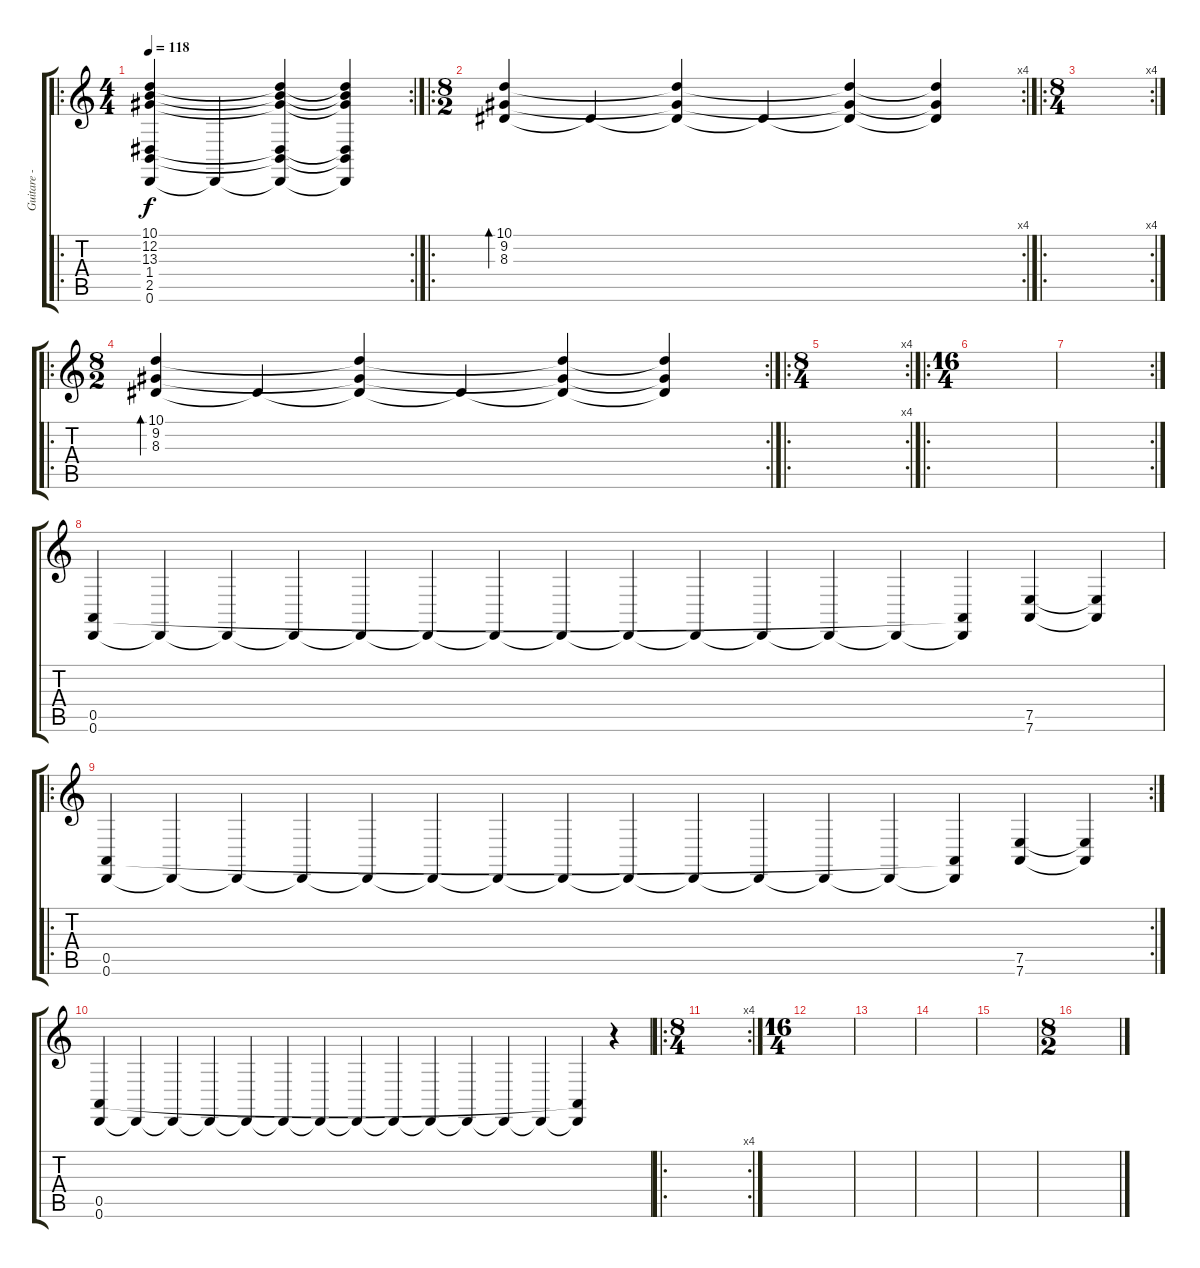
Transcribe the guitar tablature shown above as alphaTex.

\track ("Guitare - 1" "Guitare - ") {instrument electricpiano1}
\staff {score tabs}
\tuning (E4 B3 G3 D3 A2 D2) {hide}
\ro
\rc 2
\ts (4 4)
\tempo 118
\clef g2
\ks c
(10.1 12.2 13.3 1.4 2.5 0.6).4{dy f volume 12 instrument pad2warm} 0.6{t}.4 (10.1{t} 12.2{t} 13.3{t} 1.4{t} 2.5{t} 0.6{t}).4 (10.1{t} 12.2{t} 13.3{t} 1.4{t} 2.5{t} 0.6{t}).4 |
\ro
\rc 4
\ts (8 2)
(10.1 9.2 8.3).4{bd 480} 8.3{t}.4 (10.1{t} 9.2{t} 8.3{t}).4 8.3{t}.4 (10.1{t} 9.2{t} 8.3{t}).4 (10.1{t} 9.2{t} 8.3{t}).4 |
\ro
\rc 4
\ts (8 4)
|
\ro
\rc 2
\ts (8 2)
(10.1 9.2 8.3).4{bd 480} 8.3{t}.4 (10.1{t} 9.2{t} 8.3{t}).4 8.3{t}.4 (10.1{t} 9.2{t} 8.3{t}).4 (10.1{t} 9.2{t} 8.3{t}).4 |
\ro
\rc 4
\ts (8 4)
|
\ro
\ts (16 4)
|
\rc 2
|
(0.5 0.6).4{instrument lead1square} 0.6{t}.4 0.6{t}.4 0.6{t}.4 0.6{t}.4 0.6{t}.4 0.6{t}.4 0.6{t}.4 0.6{t}.4 0.6{t}.4 0.6{t}.4 0.6{t}.4 0.6{t}.4 (0.5{t} 0.6{t}).4 (7.5 7.6).4 (7.5{t} 7.6{t}).4 |
\ro
\rc 2
(0.5 0.6).4{instrument lead1square} 0.6{t}.4 0.6{t}.4 0.6{t}.4 0.6{t}.4 0.6{t}.4 0.6{t}.4 0.6{t}.4 0.6{t}.4 0.6{t}.4 0.6{t}.4 0.6{t}.4 0.6{t}.4 (0.5{t} 0.6{t}).4 (7.5 7.6).4 (7.5{t} 7.6{t}).4 |
(0.5 0.6).4{instrument lead1square} 0.6{t}.4 0.6{t}.4 0.6{t}.4 0.6{t}.4 0.6{t}.4 0.6{t}.4 0.6{t}.4 0.6{t}.4 0.6{t}.4 0.6{t}.4 0.6{t}.4 0.6{t}.4 (0.5{t} 0.6{t}).4 r.4 |
\ro
\rc 4
\ts (8 4)
|
\ts (16 4)
|
|
|
|
\ts (8 2)
